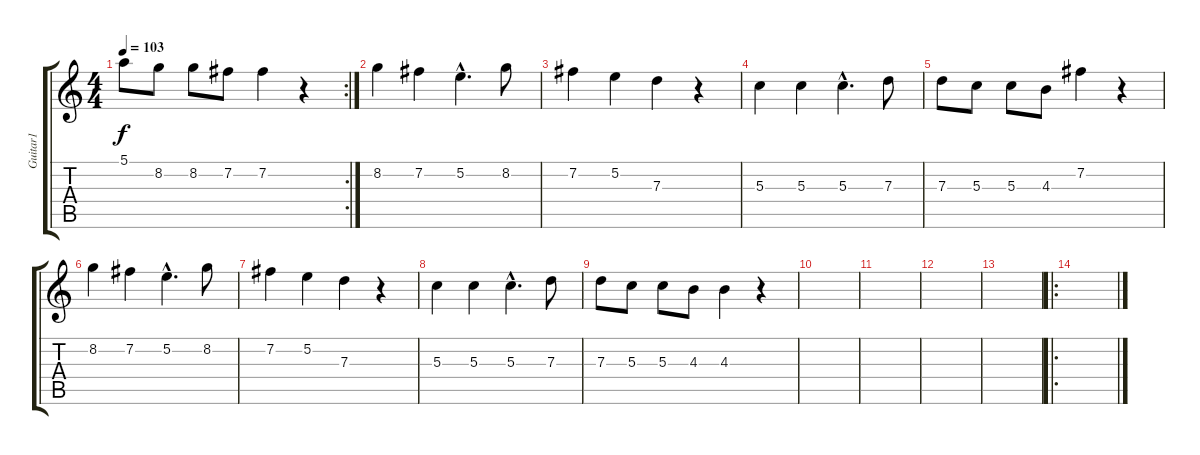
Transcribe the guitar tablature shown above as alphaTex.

\track ("Guitar1" "Guitar1") {instrument distortionguitar}
\staff {score tabs}
\tuning (E4 B3 G3 D3 A2 E2) {hide}
\rc 2
\ts (4 4)
\tempo 103
\clef g2
\ks c
5.1.8{dy f} 8.2.8 8.2.8 7.2.8 7.2.4 r.4 |
8.2.4 7.2.4 5.2{hac}.4{d} 8.2.8 |
7.2.4 5.2.4 7.3.4 r.4 |
5.3.4 5.3.4 5.3{hac}.4{d} 7.3.8 |
7.3.8 5.3.8 5.3.8 4.3.8 7.2.4 r.4 |
8.2.4 7.2.4 5.2{hac}.4{d} 8.2.8 |
7.2.4 5.2.4 7.3.4 r.4 |
5.3.4 5.3.4 5.3{hac}.4{d} 7.3.8 |
7.3.8 5.3.8 5.3.8 4.3.8 4.3.4 r.4 |
|
|
|
|
\ro
